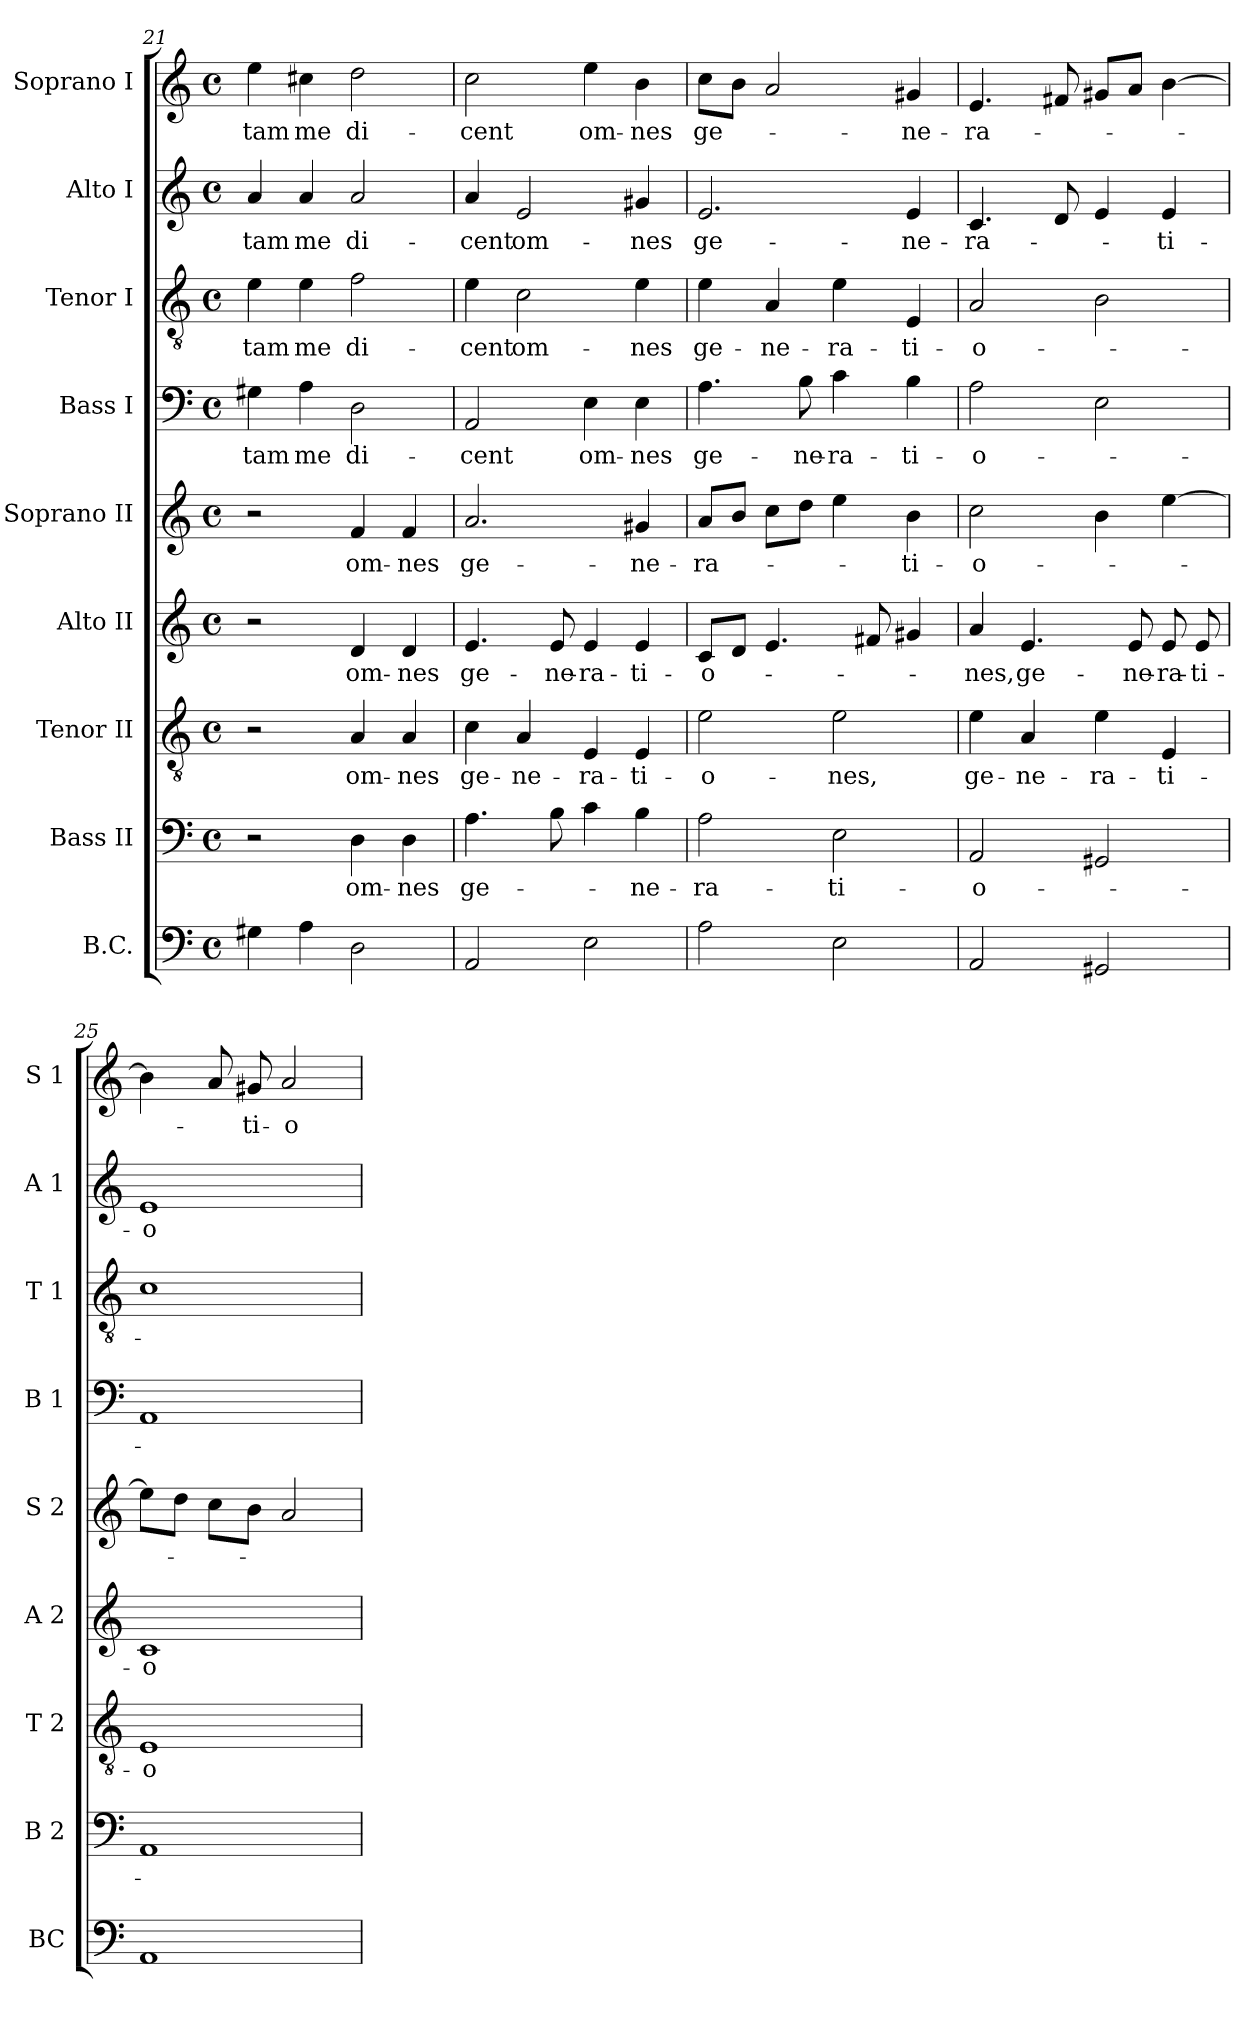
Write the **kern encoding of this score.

**kern	**kern	**text	**kern	**text	**kern	**text	**kern	**text	**kern	**text	**kern	**text	**kern	**text	**kern	**text
*part9	*part8	*part8	*part7	*part7	*part6	*part6	*part5	*part5	*part4	*part4	*part3	*part3	*part2	*part2	*part1	*part1
*staff9	*staff8	*staff8	*staff7	*staff7	*staff6	*staff6	*staff5	*staff5	*staff4	*staff4	*staff3	*staff3	*staff2	*staff2	*staff1	*staff1
*I"B.C.	*I"Bass II	*	*I"Tenor II	*	*I"Alto II	*	*I"Soprano II	*	*I"Bass I	*	*I"Tenor I	*	*I"Alto I	*	*I"Soprano I	*
*I'BC	*I'B 2	*	*I'T 2	*	*I'A 2	*	*I'S 2	*	*I'B 1	*	*I'T 1	*	*I'A 1	*	*I'S 1	*
!!LO:PB:g=z
*clefF4	*clefF4	*	*clefGv2	*	*clefG2	*	*clefG2	*	*clefF4	*	*clefGv2	*	*clefG2	*	*clefG2	*
*k[]	*k[]	*	*k[]	*	*k[]	*	*k[]	*	*k[]	*	*k[]	*	*k[]	*	*k[]	*
*C:	*C:	*	*C:	*	*C:	*	*C:	*	*C:	*	*C:	*	*C:	*	*C:	*
*M4/4	*M4/4	*	*M4/4	*	*M4/4	*	*M4/4	*	*M4/4	*	*M4/4	*	*M4/4	*	*M4/4	*
*met(c)	*met(c)	*	*met(c)	*	*met(c)	*	*met(c)	*	*met(c)	*	*met(c)	*	*met(c)	*	*met(c)	*
=21	=21	=21	=21	=21	=21	=21	=21	=21	=21	=21	=21	=21	=21	=21	=21	=21
!	!	!	!	!	!	!	!	!	!	!LO:LY:b	!	!LO:LY:b	!	!LO:LY:b	!	!LO:LY:b
4G#X\	2r	.	2r	.	2r	.	2r	.	4G#X\	-tam	4e\	-tam	4a/	-tam	4ee\	-tam
!	!	!	!	!	!	!	!	!	!	!LO:LY:b	!	!LO:LY:b	!	!LO:LY:b	!	!LO:LY:b
4A\	.	.	.	.	.	.	.	.	4A\	me	4e\	me	4a/	me	4cc#X\	me
!	!	!LO:LY:b	!	!LO:LY:b	!	!LO:LY:b	!	!LO:LY:b	!	!LO:LY:b	!	!LO:LY:b	!	!LO:LY:b	!	!LO:LY:b
2D\	4D\	om-	4A/	om-	4d/	om-	4f/	om-	2D\	di-	2f\	di-	2a/	di-	2dd\	di-
!	!	!LO:LY:b	!	!LO:LY:b	!	!LO:LY:b	!	!LO:LY:b	!	!	!	!	!	!	!	!
.	4D\	-nes	4A/	-nes	4d/	-nes	4f/	-nes	.	.	.	.	.	.	.	.
=22	=22	=22	=22	=22	=22	=22	=22	=22	=22	=22	=22	=22	=22	=22	=22	=22
*^	*	*	*	*	*	*	*	*	*	*	*	*	*	*	*	*
!	!	!	!LO:LY:b	!	!LO:LY:b	!	!LO:LY:b	!	!LO:LY:b	!	!LO:LY:b	!	!LO:LY:b	!	!LO:LY:b	!	!LO:LY:b
2AA/	2ryy	4.A\	ge-	4c\	ge-	4.e/	ge-	2.a/	ge-	2AA/	-cent	4e\	-cent	4a/	-cent	2cc\	-cent
!	!	!	!	!	!LO:LY:b	!	!	!	!	!	!	!	!LO:LY:b	!	!LO:LY:b	!	!
.	.	.	.	4A/	-ne-	.	.	.	.	.	.	2c\	om-	2e/	om-	.	.
!	!	!	!	!	!	!	!LO:LY:b	!	!	!	!	!	!	!	!	!	!
.	.	8B\	.	.	.	8e/	-ne-	.	.	.	.	.	.	.	.	.	.
!	!	!	!	!	!LO:LY:b	!	!LO:LY:b	!	!	!	!LO:LY:b	!	!	!	!	!	!LO:LY:b
2E\	4ryy	4c\	.	4E/	-ra-	4e/	-ra-	.	.	4E\	om-	.	.	.	.	4ee\	om-
!	!	!	!LO:LY:b	!	!LO:LY:b	!	!LO:LY:b	!	!LO:LY:b	!	!LO:LY:b	!	!LO:LY:b	!	!LO:LY:b	!	!LO:LY:b
.	4ryy	4B\	-ne-	4E/	-ti-	4e/	-ti-	4g#X/	-ne-	4E\	-nes	4e\	-nes	4g#X/	-nes	4b\	-nes
=23	=23	=23	=23	=23	=23	=23	=23	=23	=23	=23	=23	=23	=23	=23	=23	=23	=23
!	!	!	!LO:LY:b	!	!LO:LY:b	!	!LO:LY:b	!	!LO:LY:b	!	!LO:LY:b	!	!LO:LY:b	!	!LO:LY:b	!	!LO:LY:b
2A\	2ryy	2A\	-ra-	2e\	-o-	8c/L	-o-	8a/L	-ra-	4.A\	ge-	4e\	ge-	2.e/	ge-	8cc\L	ge-
.	.	.	.	.	.	8d/J	.	8b/J	.	.	.	.	.	.	.	8b\J	.
!	!	!	!	!	!	!	!	!	!	!	!	!	!LO:LY:b	!	!	!	!
.	.	.	.	.	.	4.e/	.	8cc\L	.	.	.	4A/	-ne-	.	.	2a/	.
!	!	!	!	!	!	!	!	!	!	!	!LO:LY:b	!	!	!	!	!	!
.	.	.	.	.	.	.	.	8dd\J	.	8B\	-ne-	.	.	.	.	.	.
!	!	!	!LO:LY:b	!	!LO:LY:b	!	!	!	!	!	!LO:LY:b	!	!LO:LY:b	!	!	!	!
2E\	4ryy	2E\	-ti-	2e\	-nes,	.	.	4ee\	.	4c\	-ra-	4e\	-ra-	.	.	.	.
.	.	.	.	.	.	8f#X/	.	.	.	.	.	.	.	.	.	.	.
!	!	!	!	!	!	!	!	!	!LO:LY:b	!	!LO:LY:b	!	!LO:LY:b	!	!LO:LY:b	!	!LO:LY:b
.	4ryy	.	.	.	.	4g#X/	.	4b\	-ti-	4B\	-ti-	4E/	-ti-	4e/	-ne-	4g#X/	-ne-
=24	=24	=24	=24	=24	=24	=24	=24	=24	=24	=24	=24	=24	=24	=24	=24	=24	=24
!	!	!	!LO:LY:b	!	!LO:LY:b	!	!LO:LY:b	!	!LO:LY:b	!	!LO:LY:b	!	!LO:LY:b	!	!LO:LY:b	!	!LO:LY:b
*v	*v	*	*	*	*	*	*	*	*	*	*	*	*	*	*	*	*
2AA/	2AA/	-o-	4e\	ge-	4a/	-nes,	2cc\	-o-	2A\	-o-	2A/	-o-	4.c/	-ra-	4.e/	-ra-
!	!	!	!	!LO:LY:b	!	!LO:LY:b	!	!	!	!	!	!	!	!	!	!
.	.	.	4A/	-ne-	4.e/	ge-	.	.	.	.	.	.	.	.	.	.
.	.	.	.	.	.	.	.	.	.	.	.	.	8d/	.	8f#X/	.
!	!	!	!	!LO:LY:b	!	!	!	!	!	!	!	!	!	!	!	!
2GG#X/	2GG#X/	.	4e\	-ra-	.	.	4b\	.	2E\	.	2B\	.	4e/	.	8g#X/L	.
!	!	!	!	!	!	!LO:LY:b	!	!	!	!	!	!	!	!	!	!
.	.	.	.	.	8e/	-ne-	.	.	.	.	.	.	.	.	8a/J	.
!	!	!	!	!LO:LY:b	!	!LO:LY:b	!	!	!	!	!	!	!	!LO:LY:b	!	!
.	.	.	4E/	-ti-	8e/	-ra-	[4ee\	.	.	.	.	.	4e/	-ti-	[4b\	.
!	!	!	!	!	!	!LO:LY:b	!	!	!	!	!	!	!	!	!	!
.	.	.	.	.	8e/	-ti-	.	.	.	.	.	.	.	.	.	.
=25	=25	=25	=25	=25	=25	=25	=25	=25	=25	=25	=25	=25	=25	=25	=25	=25
*^	*	*	*	*	*	*	*	*	*	*	*	*	*	*	*	*
!	!	!	!	!	!LO:LY:b	!	!LO:LY:b	!	!	!	!	!	!	!	!LO:LY:b	!	!
1AA	2ryy	1AA	.	1E	-o-	1c	-o-	8ee\L]	.	1AA	.	1c	.	1e	-o-	4b\]	.
.	.	.	.	.	.	.	.	8dd\J	.	.	.	.	.	.	.	.	.
.	.	.	.	.	.	.	.	8cc\L	.	.	.	.	.	.	.	8a/	.
!	!	!	!	!	!	!	!	!	!	!	!	!	!	!	!	!	!LO:LY:b
.	.	.	.	.	.	.	.	8b\J	.	.	.	.	.	.	.	8g#X/	-ti-
!	!	!	!	!	!	!	!	!	!	!	!	!	!	!	!	!	!LO:LY:b
.	2ryy	.	.	.	.	.	.	2a/	.	.	.	.	.	.	.	2a/	-o-
*v	*v	*	*	*	*	*	*	*	*	*	*	*	*	*	*	*	*
=	=	=	=	=	=	=	=	=	=	=	=	=	=	=	=	=
*-	*-	*-	*-	*-	*-	*-	*-	*-	*-	*-	*-	*-	*-	*-	*-	*-
